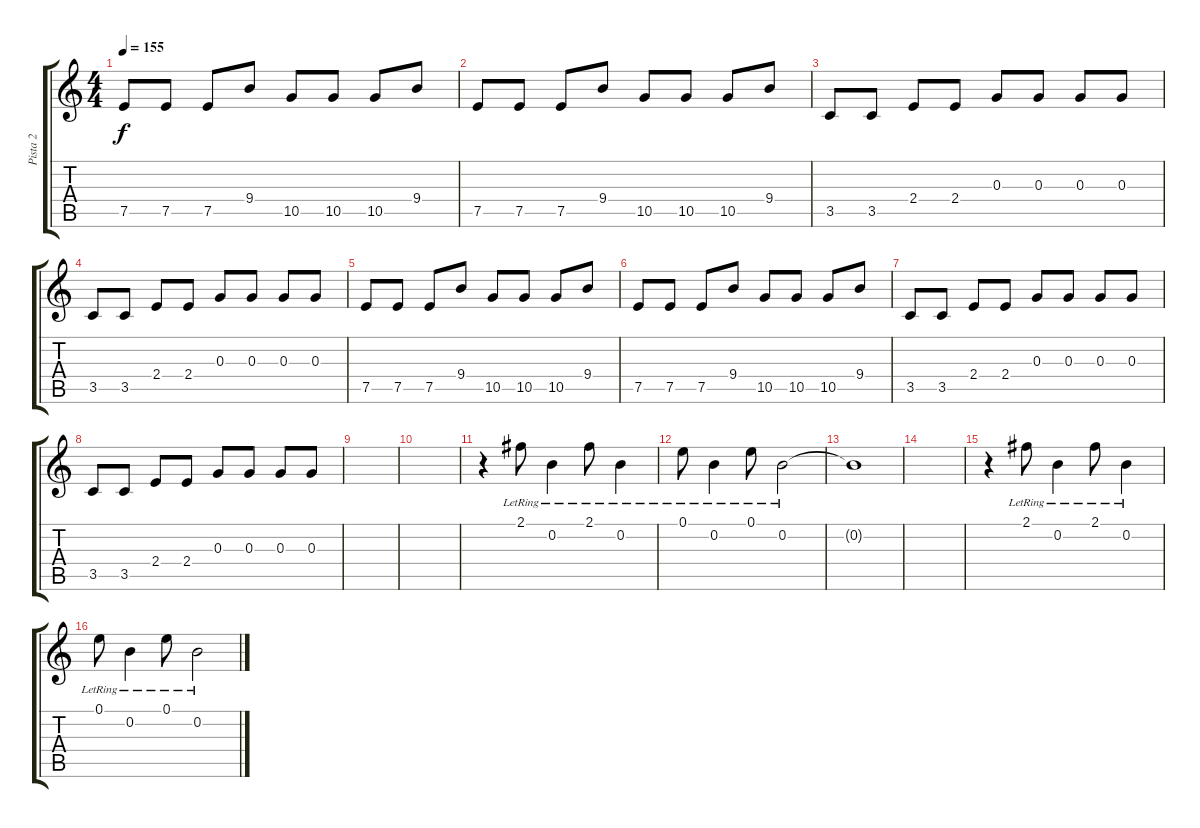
\track ("Pista 2" "Pista 2") {instrument electricguitarclean}
\staff {score tabs}
\tuning (E4 B3 G3 D3 A2 E2) {hide}
\ts (4 4)
\tempo 155
\clef g2
\ks c
7.5.8{dy f instrument electricguitarclean} 7.5.8 7.5.8 9.4.8 10.5.8 10.5.8 10.5.8 9.4.8 |
7.5.8 7.5.8 7.5.8 9.4.8 10.5.8 10.5.8 10.5.8 9.4.8 |
3.5.8 3.5.8 2.4.8 2.4.8 0.3.8 0.3.8 0.3.8 0.3.8 |
3.5.8 3.5.8 2.4.8 2.4.8 0.3.8 0.3.8 0.3.8 0.3.8 |
7.5.8 7.5.8 7.5.8 9.4.8 10.5.8 10.5.8 10.5.8 9.4.8 |
7.5.8 7.5.8 7.5.8 9.4.8 10.5.8 10.5.8 10.5.8 9.4.8 |
3.5.8 3.5.8 2.4.8 2.4.8 0.3.8 0.3.8 0.3.8 0.3.8 |
3.5.8 3.5.8 2.4.8 2.4.8 0.3.8 0.3.8 0.3.8 0.3.8 |
|
|
r.4{volume 13} 2.1{lr}.8 0.2{lr}.4 2.1{lr}.8 0.2{lr}.4 |
0.1{lr}.8 0.2{lr}.4 0.1{lr}.8 0.2{lr}.2 |
0.2{t}.1 |
|
r.4 2.1{lr}.8 0.2{lr}.4 2.1{lr}.8 0.2{lr}.4 |
0.1{lr}.8 0.2{lr}.4 0.1{lr}.8 0.2{lr}.2
